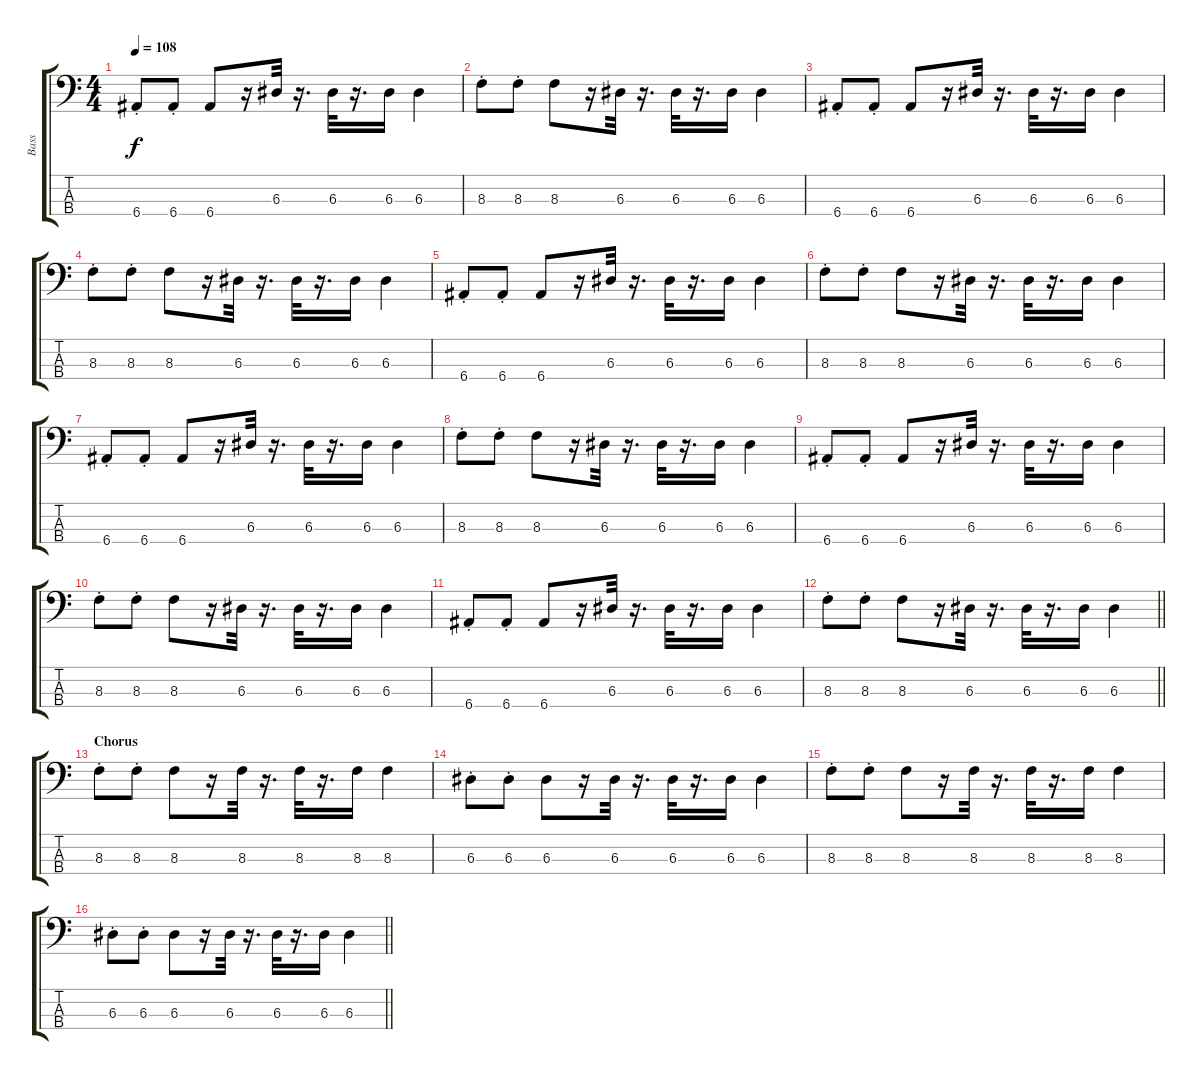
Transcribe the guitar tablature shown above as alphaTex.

\track ("Bass" "Bass") {instrument electricbassfinger}
\staff {score tabs}
\tuning (G2 D2 A1 E1) {hide}
\ts (4 4)
\tempo 108
\clef f4
\ks c
6.4{st}.8{dy f} 6.4{st}.8 6.4.8 r.16 6.3.32 r.16{d} 6.3.32 r.16{d} 6.3.16 6.3.4 |
8.3{st}.8 8.3{st}.8 8.3.8 r.16 6.3.32 r.16{d} 6.3.32 r.16{d} 6.3.16 6.3.4 |
6.4{st}.8 6.4{st}.8 6.4.8 r.16 6.3.32 r.16{d} 6.3.32 r.16{d} 6.3.16 6.3.4 |
8.3{st}.8 8.3{st}.8 8.3.8 r.16 6.3.32 r.16{d} 6.3.32 r.16{d} 6.3.16 6.3.4 |
6.4{st}.8 6.4{st}.8 6.4.8 r.16 6.3.32 r.16{d} 6.3.32 r.16{d} 6.3.16 6.3.4 |
8.3{st}.8 8.3{st}.8 8.3.8 r.16 6.3.32 r.16{d} 6.3.32 r.16{d} 6.3.16 6.3.4 |
6.4{st}.8 6.4{st}.8 6.4.8 r.16 6.3.32 r.16{d} 6.3.32 r.16{d} 6.3.16 6.3.4 |
8.3{st}.8 8.3{st}.8 8.3.8 r.16 6.3.32 r.16{d} 6.3.32 r.16{d} 6.3.16 6.3.4 |
6.4{st}.8 6.4{st}.8 6.4.8 r.16 6.3.32 r.16{d} 6.3.32 r.16{d} 6.3.16 6.3.4 |
8.3{st}.8 8.3{st}.8 8.3.8 r.16 6.3.32 r.16{d} 6.3.32 r.16{d} 6.3.16 6.3.4 |
6.4{st}.8 6.4{st}.8 6.4.8 r.16 6.3.32 r.16{d} 6.3.32 r.16{d} 6.3.16 6.3.4 |
\barLineRight lightlight
8.3{st}.8 8.3{st}.8 8.3.8 r.16 6.3.32 r.16{d} 6.3.32 r.16{d} 6.3.16 6.3.4 |
\section ("" "Chorus")
8.3{st}.8 8.3{st}.8 8.3.8 r.16 8.3.32 r.16{d} 8.3.32 r.16{d} 8.3.16 8.3.4 |
6.3{st}.8 6.3{st}.8 6.3.8 r.16 6.3.32 r.16{d} 6.3.32 r.16{d} 6.3.16 6.3.4 |
8.3{st}.8 8.3{st}.8 8.3.8 r.16 8.3.32 r.16{d} 8.3.32 r.16{d} 8.3.16 8.3.4 |
\barLineRight lightlight
6.3{st}.8 6.3{st}.8 6.3.8 r.16 6.3.32 r.16{d} 6.3.32 r.16{d} 6.3.16 6.3.4
